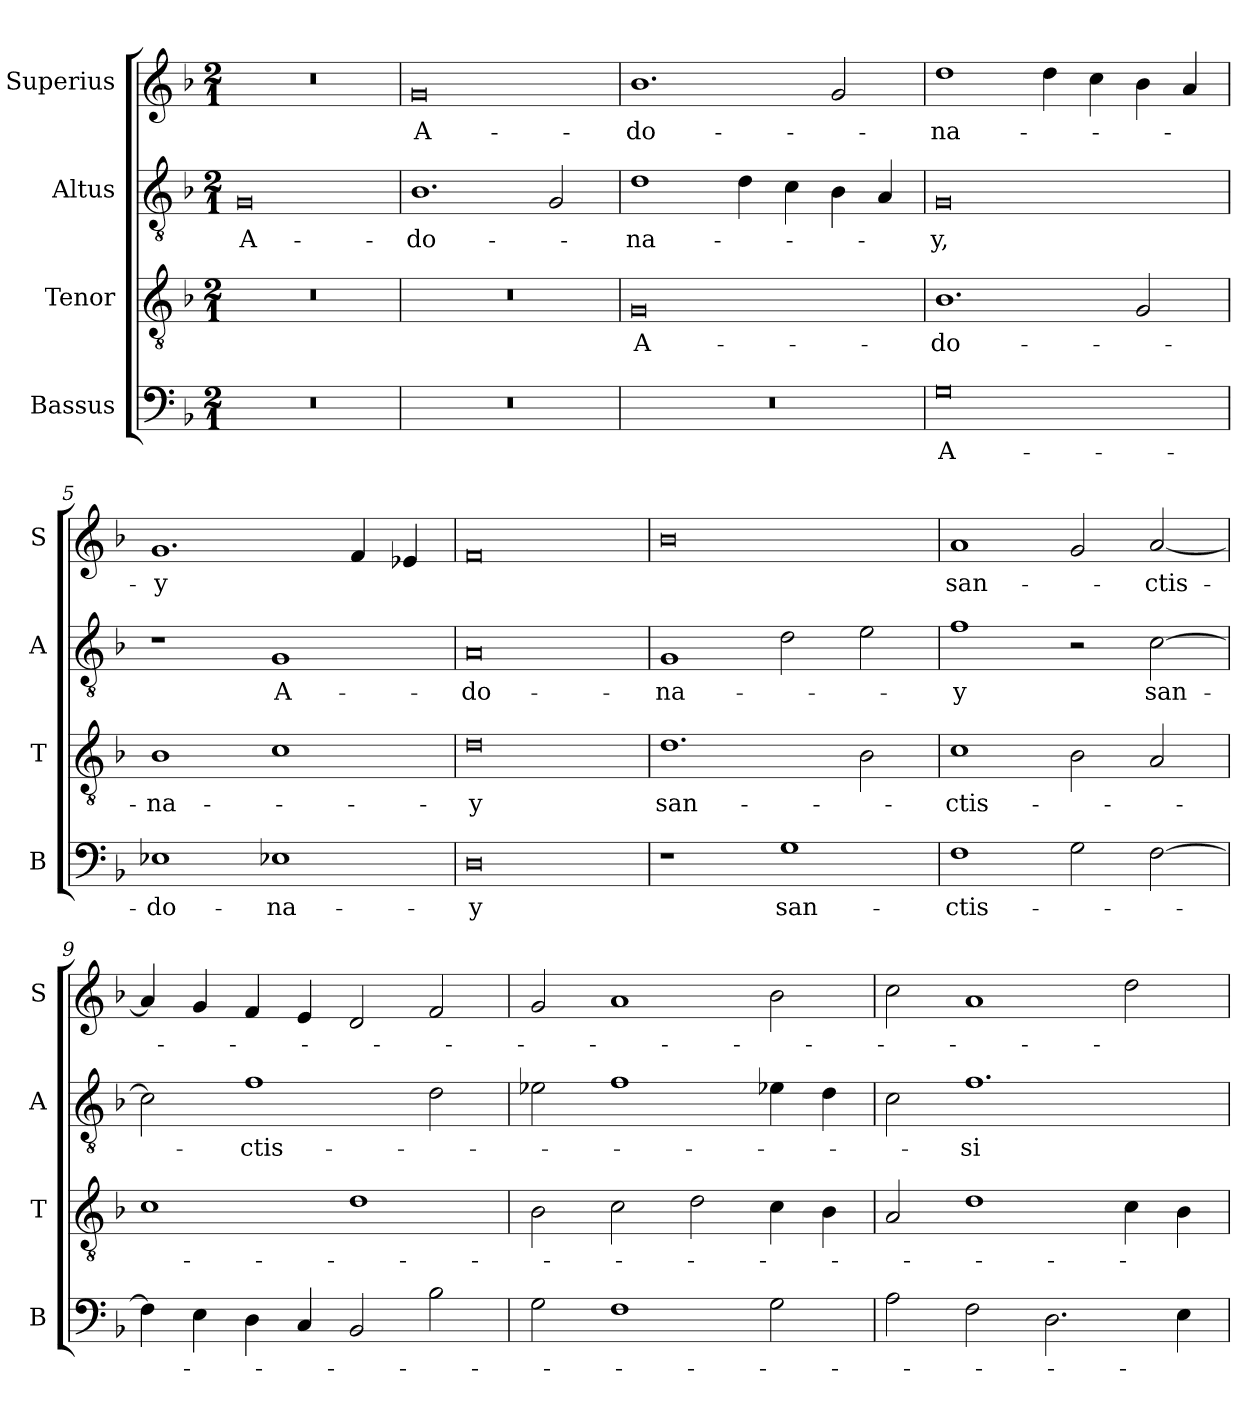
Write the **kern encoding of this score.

**kern	**text	**kern	**text	**kern	**text	**kern	**text
*part4	*part4	*part3	*part3	*part2	*part2	*part1	*part1
*staff4	*staff4	*staff3	*staff3	*staff2	*staff2	*staff1	*staff1
*I"Bassus	*	*I"Tenor	*	*I"Altus	*	*I"Superius	*
*I'B	*	*I'T	*	*I'A	*	*I'S	*
*clefF4	*	*clefGv2	*	*clefGv2	*	*clefG2	*
*k[b-]	*	*k[b-]	*	*k[b-]	*	*k[b-]	*
*M2/1	*	*M2/1	*	*M2/1	*	*M2/1	*
=1	=1	=1	=1	=1	=1	=1	=1
0r	.	0r	.	0G	A-	0r	.
=2	=2	=2	=2	=2	=2	=2	=2
0r	.	0r	.	1.B-	-do-	0g	A-
.	.	.	.	2G	.	.	.
=3	=3	=3	=3	=3	=3	=3	=3
0r	.	0G	A-	1d	-na-	1.b-	-do-
.	.	.	.	4d	.	.	.
.	.	.	.	4c	.	.	.
.	.	.	.	4B-	.	2g	.
.	.	.	.	4A	.	.	.
=4	=4	=4	=4	=4	=4	=4	=4
0G	A-	1.B-	-do-	0G	-y,	1dd	-na-
.	.	.	.	.	.	4dd	.
.	.	.	.	.	.	4cc	.
.	.	2G	.	.	.	4b-	.
.	.	.	.	.	.	4a	.
=5	=5	=5	=5	=5	=5	=5	=5
1E-X	-do-	1B-	-na-	1r	.	1.g	-y
!	!	!	!	!	!LO:LY:i	!	!
1E-X	-na-	1c	.	1G	A-	.	.
.	.	.	.	.	.	4f	.
.	.	.	.	.	.	4e-X	.
=6	=6	=6	=6	=6	=6	=6	=6
!	!	!	!	!	!LO:LY:i	!	!
0D	-y	0d	-y	0A	-do-	0f	.
=7	=7	=7	=7	=7	=7	=7	=7
!	!	!	!	!	!LO:LY:i	!	!
1r	.	1.d	san-	1G	-na-	0b-	.
1G	san-	.	.	2d	.	.	.
.	.	2B-	.	2e	.	.	.
=8	=8	=8	=8	=8	=8	=8	=8
!	!	!	!	!	!LO:LY:i	!	!
1F	-ctis-	1c	-ctis-	1f	-y	1a	san-
2G	.	2B-	.	2r	.	2g	.
[2F	.	2A	.	[2c	san-	[2a	-ctis-
=9	=9	=9	=9	=9	=9	=9	=9
4F]	.	1c	.	2c]	.	4a]	.
4E	.	.	.	.	.	4g	.
4D	.	.	.	1f	-ctis-	4f	.
4C	.	.	.	.	.	4e	.
2BB-	.	1d	.	.	.	2d	.
2B-	.	.	.	2d	.	2f	.
=10	=10	=10	=10	=10	=10	=10	=10
2G	.	2B-	.	2e-X	.	2g	.
1F	.	2c	.	1f	.	1a	.
.	.	2d	.	.	.	.	.
2G	.	4c	.	4e-X	.	2b-	.
.	.	4B-	.	4d	.	.	.
=11	=11	=11	=11	=11	=11	=11	=11
2A	.	2A	.	2c	.	2cc	.
2F	.	1d	.	1.f	-si-	1a	.
2.D	.	.	.	.	.	.	.
.	.	4c	.	.	.	2dd	.
4E	.	4B-	.	.	.	.	.
=	=	=	=	=	=	=	=
*-	*-	*-	*-	*-	*-	*-	*-
